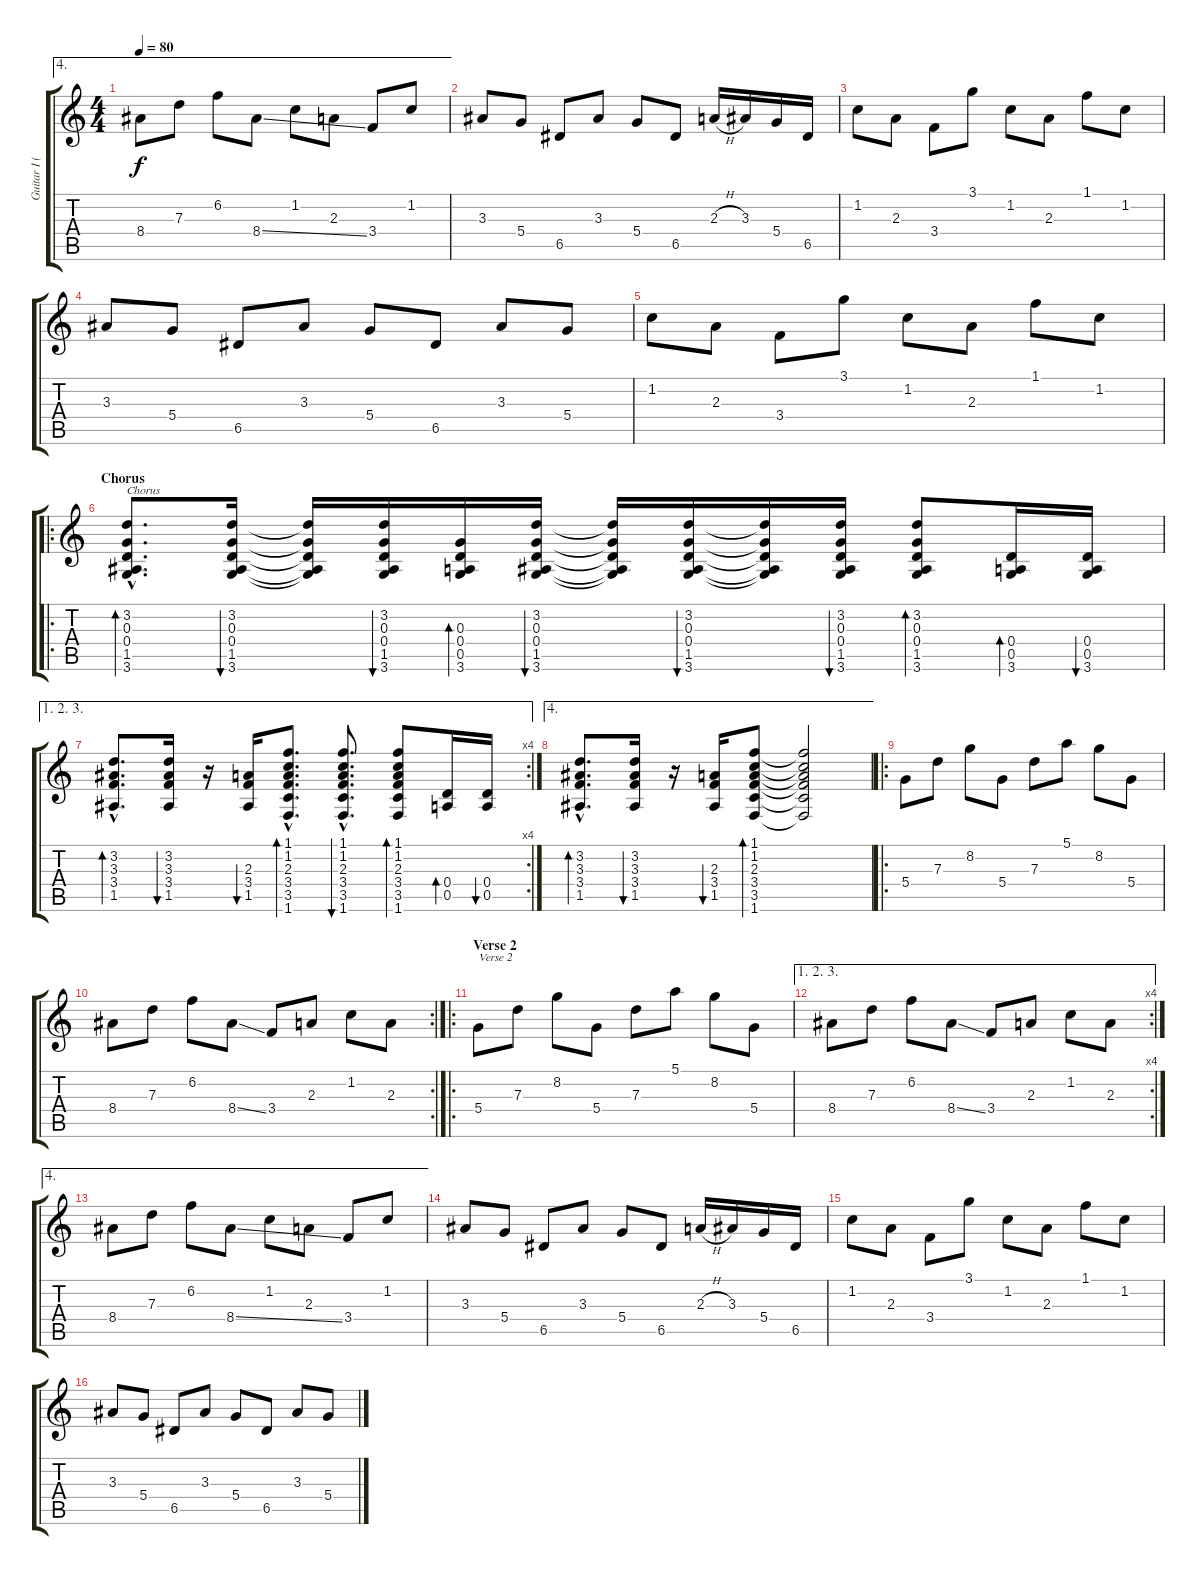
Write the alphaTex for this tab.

\track ("Guitar I (acous.)" "Guitar I (") {instrument acousticguitarnylon}
\staff {score tabs}
\tuning (E4 B3 G3 D3 A2 E2) {hide}
\ae 4
\ts (4 4)
\tempo 80
\clef g2
\ks c
8.4.8{dy f} 7.3.8 6.2.8 8.4{ss}.8 1.2.8 2.3.8 3.4.8 1.2.8 |
3.3.8 5.4.8 6.5.8 3.3.8 5.4.8 6.5.8 2.3{h}.16 3.3.16 5.4.16 6.5.16 |
1.2.8 2.3.8 3.4.8 3.1.8 1.2.8 2.3.8 1.1.8 1.2.8 |
3.3.8 5.4.8 6.5.8 3.3.8 5.4.8 6.5.8 3.3.8 5.4.8 |
1.2.8 2.3.8 3.4.8 3.1.8 1.2.8 2.3.8 1.1.8 1.2.8 |
\ro
\section ("" "Chorus")
(3.2{hac} 0.3{hac} 0.4{hac} 1.5{hac} 3.6{hac}).8{d bd 30 txt "Chorus"} (3.2 0.3 0.4 1.5 3.6).16{bu 30} (3.2{t} 0.3{t} 0.4{t} 1.5{t} 3.6{t}).16 (3.2 0.3 0.4 1.5 3.6).16{bu 30} (0.3 0.4 0.5 3.6).16{bd 30} (3.2 0.3 0.4 1.5 3.6).16{bu 30} (3.2{t} 0.3{t} 0.4{t} 1.5{t} 3.6{t}).16 (3.2 0.3 0.4 1.5 3.6).16{bu 30} (3.2{t} 0.3{t} 0.4{t} 1.5{t} 3.6{t}).16 (3.2 0.3 0.4 1.5 3.6).16{bu 30} (3.2 0.3 0.4 1.5 3.6).8{bd 30} (0.4 0.5 3.6).16{bd 30} (0.4 0.5 3.6).16{bu 30} |
\ae (1 2 3)
\rc 4
(3.2{hac} 3.3{hac} 3.4{hac} 1.5{hac}).8{d bd 30} (3.2 3.3 3.4 1.5).16{bu 30} r.16 (2.3 3.4 1.5).16{bu 30} (1.1{hac} 1.2{hac} 2.3{hac} 3.4{hac} 3.5{hac} 1.6{hac}).8{d bd 30} (1.1{hac} 1.2{hac} 2.3{hac} 3.4{hac} 3.5{hac} 1.6{hac}).8{d bu 30} (1.1 1.2 2.3 3.4 3.5 1.6).8{bd 30} (0.4 0.5).16{bd 30} (0.4 0.5).16{bu 30} |
\ae 4
(3.2{hac} 3.3{hac} 3.4{hac} 1.5{hac}).8{d bd 30} (3.2 3.3 3.4 1.5).16{bu 30} r.16 (2.3 3.4 1.5).16{bu 30} (1.1 1.2 2.3 3.4 3.5 1.6).8{bd 30} (1.1{t} 1.2{t} 2.3{t} 3.4{t} 3.5{t} 1.6{t}).2 |
\ro
5.4.8 7.3.8 8.2.8 5.4.8 7.3.8 5.1.8 8.2.8 5.4.8 |
\rc 2
8.4.8 7.3.8 6.2.8 8.4{ss}.8 3.4.8 2.3.8 1.2.8 2.3.8 |
\ro
\section ("" "Verse 2")
5.4.8{txt "Verse 2"} 7.3.8 8.2.8 5.4.8 7.3.8 5.1.8 8.2.8 5.4.8 |
\ae (1 2 3)
\rc 4
8.4.8 7.3.8 6.2.8 8.4{ss}.8 3.4.8 2.3.8 1.2.8 2.3.8 |
\ae 4
8.4.8 7.3.8 6.2.8 8.4{ss}.8 1.2.8 2.3.8 3.4.8 1.2.8 |
3.3.8 5.4.8 6.5.8 3.3.8 5.4.8 6.5.8 2.3{h}.16 3.3.16 5.4.16 6.5.16 |
1.2.8 2.3.8 3.4.8 3.1.8 1.2.8 2.3.8 1.1.8 1.2.8 |
3.3.8 5.4.8 6.5.8 3.3.8 5.4.8 6.5.8 3.3.8 5.4.8
